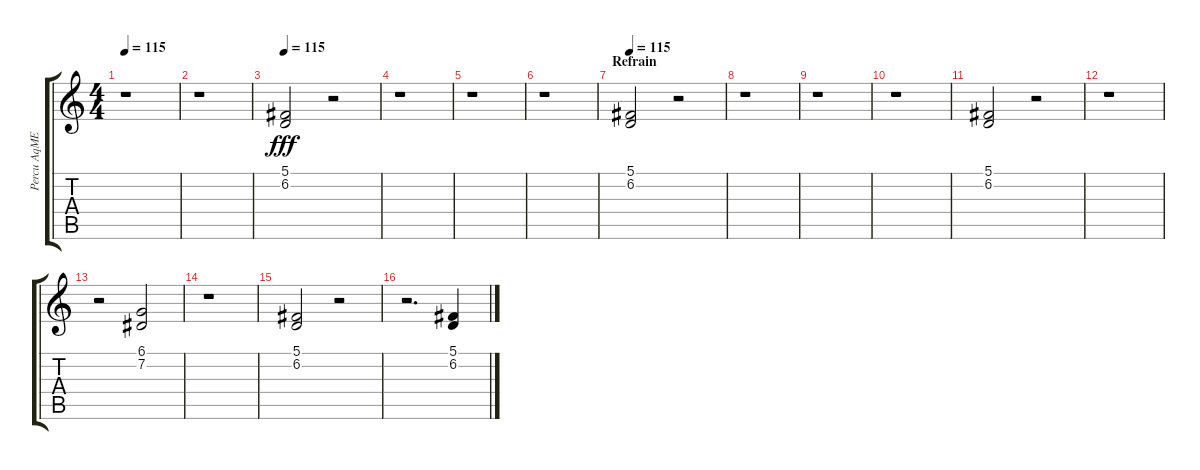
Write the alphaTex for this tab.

\track ("Percu AqME" "Percu AqME") {instrument tinklebell}
\staff {score tabs}
\tuning (Db4 Ab3 E3 B2 Gb2 B1) {hide}
\ts (4 4)
\tempo 115
\clef g2
\ks c
r.1{dy fff} |
r.1 |
\section ("" "")
\tempo 115
(5.1 6.2).2{volume 16 balance 0 instrument tinklebell} r.2 |
r.1 |
r.1 |
r.1 |
\section ("" "Refrain")
\tempo 115
(5.1 6.2).2{volume 16 balance 0 instrument tinklebell} r.2 |
r.1 |
r.1 |
r.1 |
(5.1 6.2).2 r.2 |
r.1 |
r.2 (6.1 7.2).2 |
r.1 |
\section ("" "")
(5.1 6.2).2 r.2 |
r.2{d} (5.1 6.2).4
